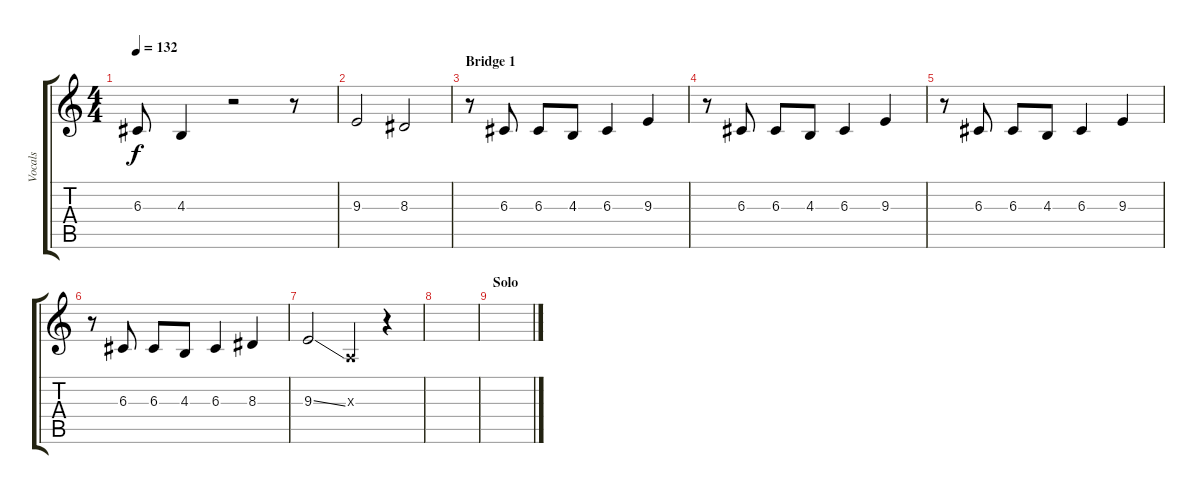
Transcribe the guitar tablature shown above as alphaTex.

\track ("Vocals" "Vocals") {instrument sopranosax}
\staff {score tabs}
\tuning (E4 B3 G3 D3 A2 E2) {hide}
\ts (4 4)
\tempo 132
\clef g2
\ks c
6.3.8{dy f} 4.3.4 r.2 r.8 |
9.3.2 8.3.2 |
\section ("" "Bridge 1")
r.8 6.3.8 6.3.8 4.3.8 6.3.4 9.3.4 |
r.8 6.3.8 6.3.8 4.3.8 6.3.4 9.3.4 |
r.8 6.3.8 6.3.8 4.3.8 6.3.4 9.3.4 |
r.8 6.3.8 6.3.8 4.3.8 6.3.4 8.3.4 |
9.3{ss}.2 2.3{x}.4 r.4 |
|
\section ("" "Solo")
